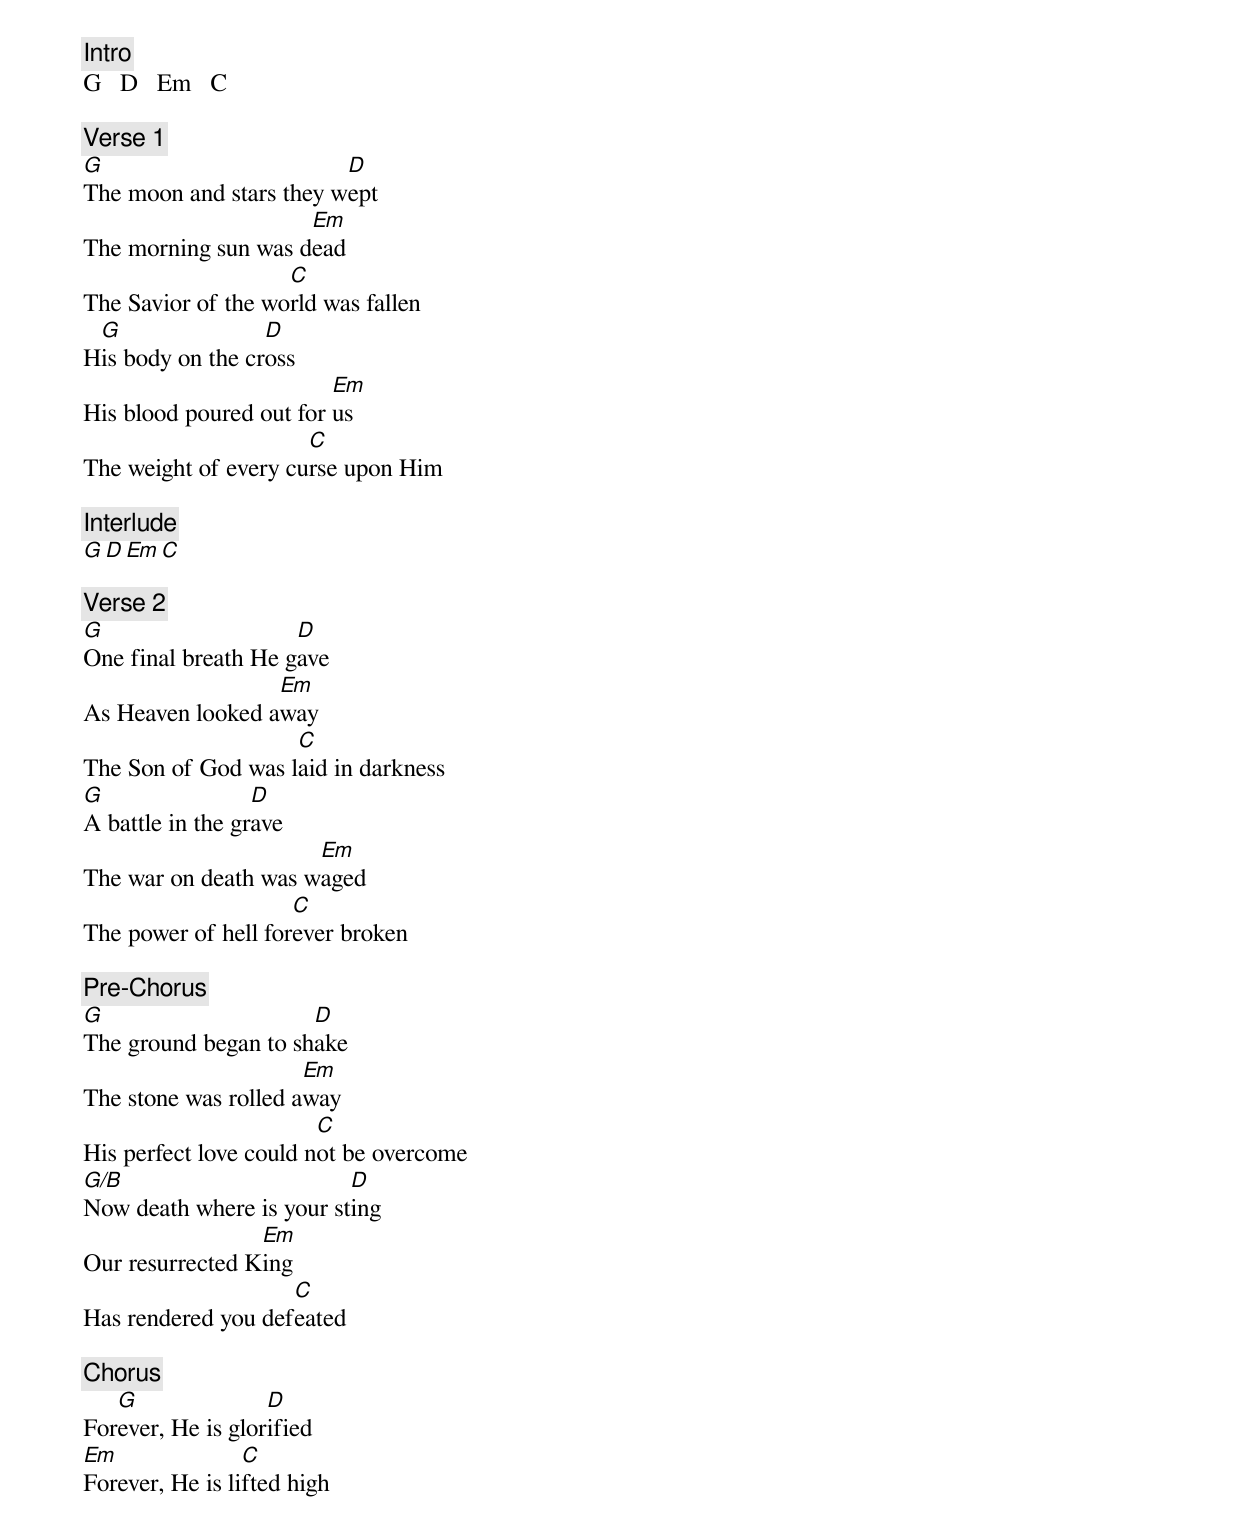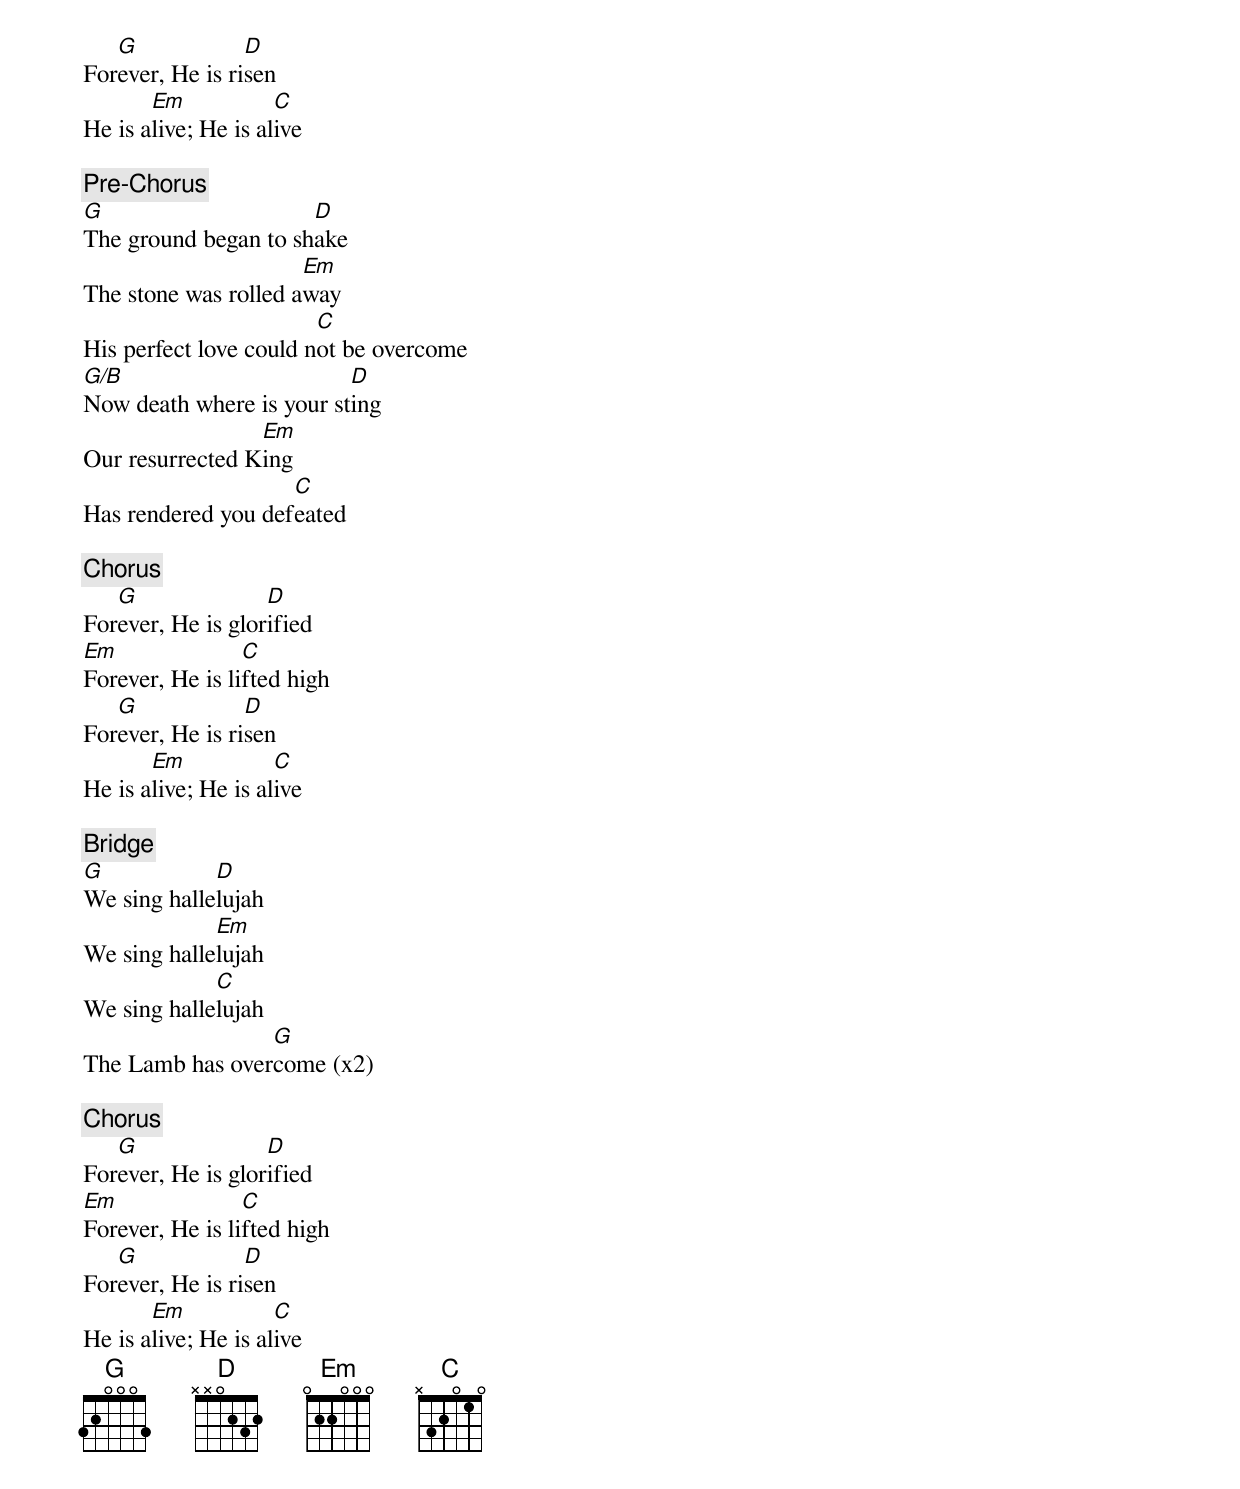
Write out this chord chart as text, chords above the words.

[Intro]
G   D   Em   C

[Verse 1]
G                        D
The moon and stars they wept
                     Em
The morning sun was dead
                    C
The Savior of the world was fallen
 G                D
His body on the cross
                         Em
His blood poured out for us
                      C
The weight of every curse upon Him

[Interlude]
G   D   Em   C

[Verse 2]
G                    D
One final breath He gave
                  Em
As Heaven looked away
                    C
The Son of God was laid in darkness
G                 D
A battle in the grave
                      Em
The war on death was waged
                     C
The power of hell forever broken

[Pre-Chorus]
G                     D
The ground began to shake
                      Em
The stone was rolled away
                        C
His perfect love could not be overcome
G/B                       D
Now death where is your sting
                 Em
Our resurrected King
                    C
Has rendered you defeated

[Chorus]
   G               D
Forever, He is glorified
Em               C
Forever, He is lifted high
   G             D
Forever, He is risen
       Em            C
He is alive; He is alive

[Pre-Chorus]
G                     D
The ground began to shake
                      Em
The stone was rolled away
                        C
His perfect love could not be overcome
G/B                       D
Now death where is your sting
                 Em
Our resurrected King
                    C
Has rendered you defeated

[Chorus]
   G               D
Forever, He is glorified
Em               C
Forever, He is lifted high
   G             D
Forever, He is risen
       Em            C
He is alive; He is alive

[Bridge]
G            D
We sing hallelujah
             Em
We sing hallelujah
             C
We sing hallelujah
                 G
The Lamb has overcome (x2)

[Chorus]
   G               D
Forever, He is glorified
Em               C
Forever, He is lifted high
   G             D
Forever, He is risen
       Em            C
He is alive; He is alive
